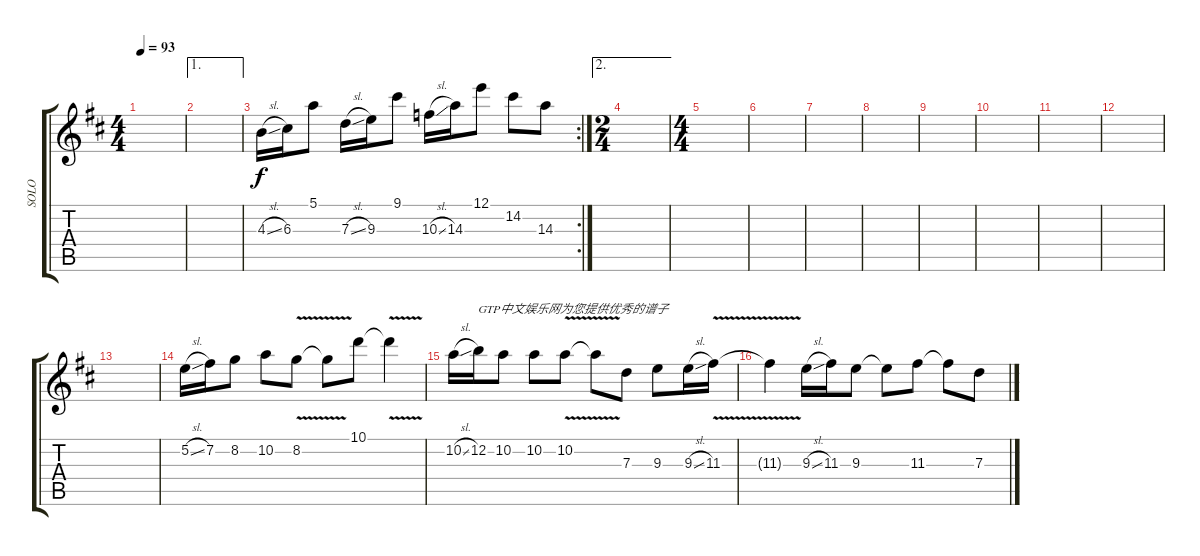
\track ("SOLO" "SOLO") {instrument overdrivenguitar}
\staff {score tabs}
\tuning (E4 B3 G3 D3 A2 E2) {hide}
\ts (4 4)
\tempo 93
\clef g2
\ks d
|
\ae 1
|
\rc 2
4.3{sl}.16 6.3.16 5.1.8 7.3{sl}.16 9.3.16 9.1.8 10.3{sl}.16 14.3.16 12.1.8 14.2.8 14.3.8 |
\ae 2
\ts (2 4)
|
\ts (4 4)
|
|
|
|
|
|
|
|
|
5.2{sl}.16 7.2.16 8.2.8 10.2.8 8.2{v}.8 8.2{t}.8 10.1.8 10.1{v t}.4 |
10.2{sl}.16 12.2.16{txt "GTP中文娱乐网为您提供优秀的谱子"} 10.2.8 10.2.8 10.2{v}.8 10.2{t}.8 7.3.8 9.3.8 9.3{sl}.16 11.3{v}.16 |
11.3{t}.4 9.3{sl}.16 11.3.16 9.3.8 9.3{t}.8 11.3.8 11.3{t}.8 7.3.8
